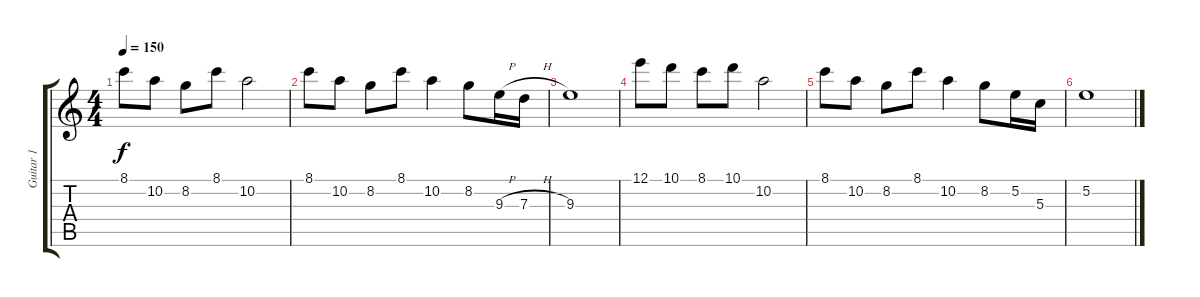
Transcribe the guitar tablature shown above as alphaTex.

\track ("Guitar 1" "Guitar 1") {instrument electricguitarjazz}
\staff {score tabs}
\tuning (E4 B3 G3 D3 A2 E2) {hide}
\ts (4 4)
\tempo 150
\clef g2
\ks c
8.1.8{dy f} 10.2.8 8.2.8 8.1.8 10.2.2 |
8.1.8 10.2.8 8.2.8 8.1.8 10.2.4 8.2.8 9.3{h}.16 7.3{h}.16 |
9.3.1 |
12.1.8 10.1.8 8.1.8 10.1.8 10.2.2 |
8.1.8 10.2.8 8.2.8 8.1.8 10.2.4 8.2.8 5.2.16 5.3.16 |
5.2.1
